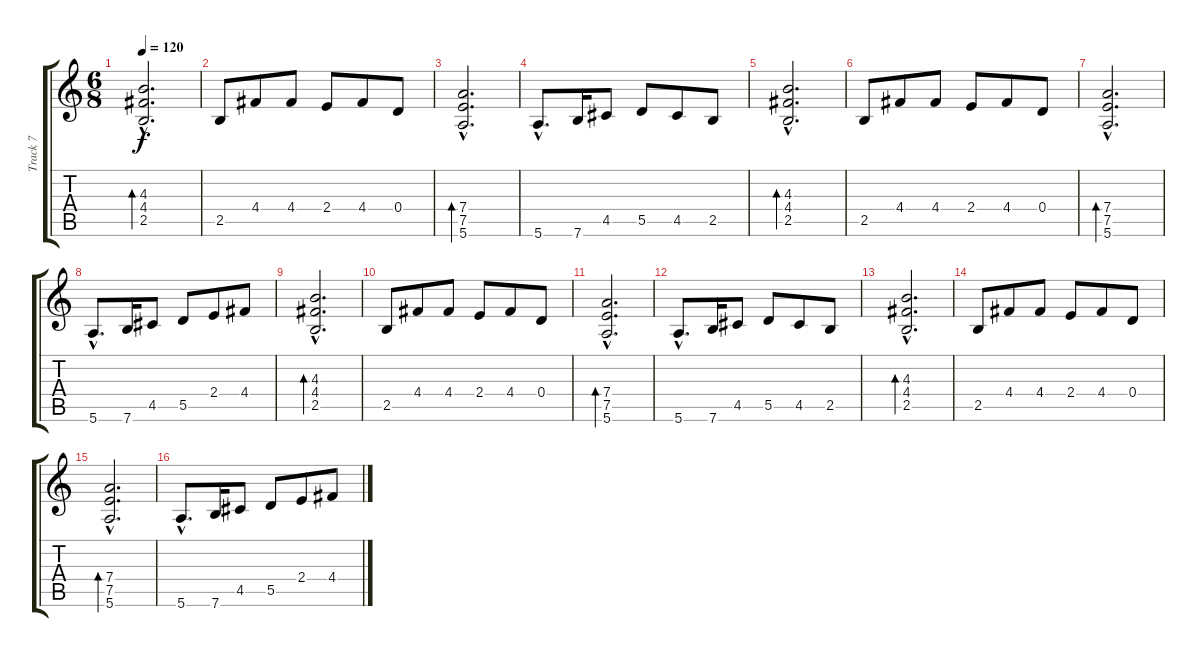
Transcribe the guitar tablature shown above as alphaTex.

\track ("Track 7" "Track 7") {instrument acousticguitarsteel}
\staff {score tabs}
\tuning (E4 B3 G3 D3 A2 E2) {hide}
\ts (6 8)
\tempo 120
\clef g2
\ks c
(4.3{hac} 4.4{hac} 2.5{hac}).2{d bd 480 dy f} |
2.5.8 4.4.8 4.4.8 2.4.8 4.4.8 0.4.8 |
(7.4{hac} 7.5{hac} 5.6{hac}).2{d bd 480} |
5.6{hac}.8{d} 7.6.16 4.5.8 5.5.8 4.5.8 2.5.8 |
(4.3{hac} 4.4{hac} 2.5{hac}).2{d bd 480} |
2.5.8 4.4.8 4.4.8 2.4.8 4.4.8 0.4.8 |
(7.4{hac} 7.5{hac} 5.6{hac}).2{d bd 480} |
5.6{hac}.8{d} 7.6.16 4.5.8 5.5.8 2.4.8 4.4.8 |
(4.3{hac} 4.4{hac} 2.5{hac}).2{d bd 480} |
2.5.8 4.4.8 4.4.8 2.4.8 4.4.8 0.4.8 |
(7.4{hac} 7.5{hac} 5.6{hac}).2{d bd 480} |
5.6{hac}.8{d} 7.6.16 4.5.8 5.5.8 4.5.8 2.5.8 |
(4.3{hac} 4.4{hac} 2.5{hac}).2{d bd 480} |
2.5.8 4.4.8 4.4.8 2.4.8 4.4.8 0.4.8 |
(7.4{hac} 7.5{hac} 5.6{hac}).2{d bd 480} |
5.6{hac}.8{d} 7.6.16 4.5.8 5.5.8 2.4.8 4.4.8
